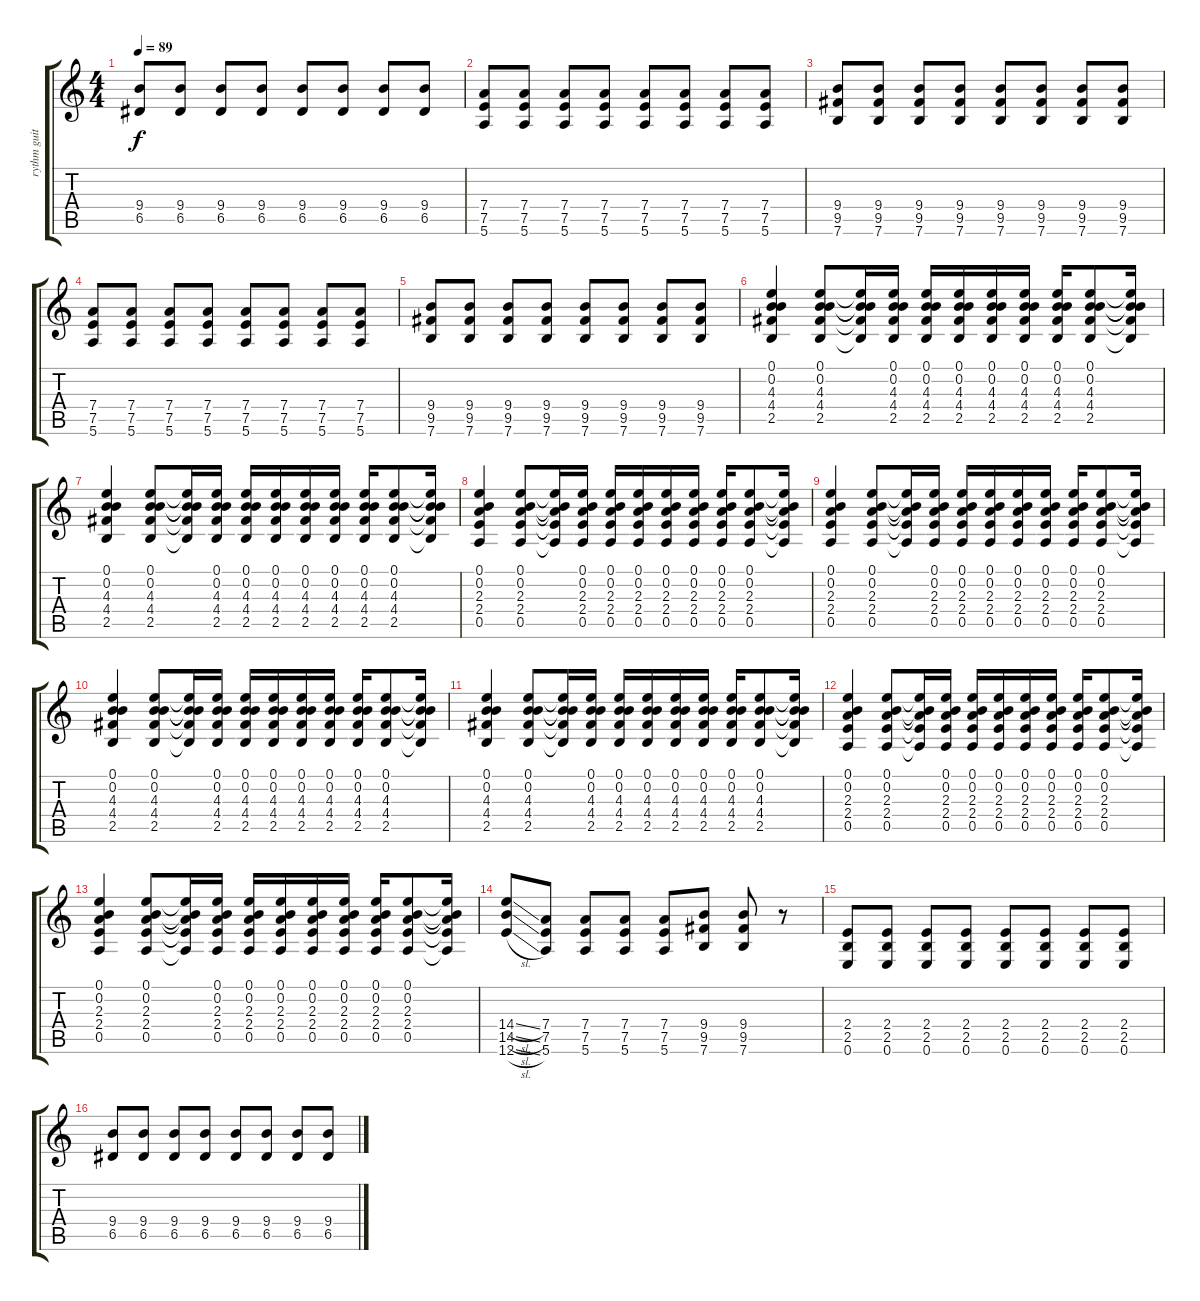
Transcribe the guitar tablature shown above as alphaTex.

\track ("rythm guitar" "rythm guit") {instrument acousticguitarsteel}
\staff {score tabs}
\tuning (E4 B3 G3 D3 A2 E2) {hide}
\ts (4 4)
\tempo 89
\clef g2
\ks c
(9.4 6.5).8{dy f} (9.4 6.5).8 (9.4 6.5).8 (9.4 6.5).8 (9.4 6.5).8 (9.4 6.5).8 (9.4 6.5).8 (9.4 6.5).8 |
(7.4 7.5 5.6).8 (7.4 7.5 5.6).8 (7.4 7.5 5.6).8 (7.4 7.5 5.6).8 (7.4 7.5 5.6).8 (7.4 7.5 5.6).8 (7.4 7.5 5.6).8 (7.4 7.5 5.6).8 |
(9.4 9.5 7.6).8 (9.4 9.5 7.6).8 (9.4 9.5 7.6).8 (9.4 9.5 7.6).8 (9.4 9.5 7.6).8 (9.4 9.5 7.6).8 (9.4 9.5 7.6).8 (9.4 9.5 7.6).8 |
(7.4 7.5 5.6).8 (7.4 7.5 5.6).8 (7.4 7.5 5.6).8 (7.4 7.5 5.6).8 (7.4 7.5 5.6).8 (7.4 7.5 5.6).8 (7.4 7.5 5.6).8 (7.4 7.5 5.6).8 |
(9.4 9.5 7.6).8 (9.4 9.5 7.6).8 (9.4 9.5 7.6).8 (9.4 9.5 7.6).8 (9.4 9.5 7.6).8 (9.4 9.5 7.6).8 (9.4 9.5 7.6).8 (9.4 9.5 7.6).8 |
(0.1 0.2 4.3 4.4 2.5).4{volume 5 instrument acousticguitarsteel} (0.1 0.2 4.3 4.4 2.5).8 (0.1{t} 0.2{t} 4.3{t} 4.4{t} 2.5{t}).16 (0.1 0.2 4.3 4.4 2.5).16 (0.1 0.2 4.3 4.4 2.5).16 (0.1 0.2 4.3 4.4 2.5).16 (0.1 0.2 4.3 4.4 2.5).16 (0.1 0.2 4.3 4.4 2.5).16 (0.1 0.2 4.3 4.4 2.5).16 (0.1 0.2 4.3 4.4 2.5).8 (0.1{t} 0.2{t} 4.3{t} 4.4{t} 2.5{t}).16 |
(0.1 0.2 4.3 4.4 2.5).4 (0.1 0.2 4.3 4.4 2.5).8 (0.1{t} 0.2{t} 4.3{t} 4.4{t} 2.5{t}).16 (0.1 0.2 4.3 4.4 2.5).16 (0.1 0.2 4.3 4.4 2.5).16 (0.1 0.2 4.3 4.4 2.5).16 (0.1 0.2 4.3 4.4 2.5).16 (0.1 0.2 4.3 4.4 2.5).16 (0.1 0.2 4.3 4.4 2.5).16 (0.1 0.2 4.3 4.4 2.5).8 (0.1{t} 0.2{t} 4.3{t} 4.4{t} 2.5{t}).16 |
(0.1 0.2 2.3 2.4 0.5).4 (0.1 0.2 2.3 2.4 0.5).8 (0.1{t} 0.2{t} 2.3{t} 2.4{t} 0.5{t}).16 (0.1 0.2 2.3 2.4 0.5).16 (0.1 0.2 2.3 2.4 0.5).16 (0.1 0.2 2.3 2.4 0.5).16 (0.1 0.2 2.3 2.4 0.5).16 (0.1 0.2 2.3 2.4 0.5).16 (0.1 0.2 2.3 2.4 0.5).16 (0.1 0.2 2.3 2.4 0.5).8 (0.1{t} 0.2{t} 2.3{t} 2.4{t} 0.5{t}).16 |
(0.1 0.2 2.3 2.4 0.5).4 (0.1 0.2 2.3 2.4 0.5).8 (0.1{t} 0.2{t} 2.3{t} 2.4{t} 0.5{t}).16 (0.1 0.2 2.3 2.4 0.5).16 (0.1 0.2 2.3 2.4 0.5).16 (0.1 0.2 2.3 2.4 0.5).16 (0.1 0.2 2.3 2.4 0.5).16 (0.1 0.2 2.3 2.4 0.5).16 (0.1 0.2 2.3 2.4 0.5).16 (0.1 0.2 2.3 2.4 0.5).8 (0.1{t} 0.2{t} 2.3{t} 2.4{t} 0.5{t}).16 |
(0.1 0.2 4.3 4.4 2.5).4{volume 5 instrument acousticguitarsteel} (0.1 0.2 4.3 4.4 2.5).8 (0.1{t} 0.2{t} 4.3{t} 4.4{t} 2.5{t}).16 (0.1 0.2 4.3 4.4 2.5).16 (0.1 0.2 4.3 4.4 2.5).16 (0.1 0.2 4.3 4.4 2.5).16 (0.1 0.2 4.3 4.4 2.5).16 (0.1 0.2 4.3 4.4 2.5).16 (0.1 0.2 4.3 4.4 2.5).16 (0.1 0.2 4.3 4.4 2.5).8 (0.1{t} 0.2{t} 4.3{t} 4.4{t} 2.5{t}).16 |
(0.1 0.2 4.3 4.4 2.5).4 (0.1 0.2 4.3 4.4 2.5).8 (0.1{t} 0.2{t} 4.3{t} 4.4{t} 2.5{t}).16 (0.1 0.2 4.3 4.4 2.5).16 (0.1 0.2 4.3 4.4 2.5).16 (0.1 0.2 4.3 4.4 2.5).16 (0.1 0.2 4.3 4.4 2.5).16 (0.1 0.2 4.3 4.4 2.5).16 (0.1 0.2 4.3 4.4 2.5).16 (0.1 0.2 4.3 4.4 2.5).8 (0.1{t} 0.2{t} 4.3{t} 4.4{t} 2.5{t}).16 |
(0.1 0.2 2.3 2.4 0.5).4 (0.1 0.2 2.3 2.4 0.5).8 (0.1{t} 0.2{t} 2.3{t} 2.4{t} 0.5{t}).16 (0.1 0.2 2.3 2.4 0.5).16 (0.1 0.2 2.3 2.4 0.5).16 (0.1 0.2 2.3 2.4 0.5).16 (0.1 0.2 2.3 2.4 0.5).16 (0.1 0.2 2.3 2.4 0.5).16 (0.1 0.2 2.3 2.4 0.5).16 (0.1 0.2 2.3 2.4 0.5).8 (0.1{t} 0.2{t} 2.3{t} 2.4{t} 0.5{t}).16 |
(0.1 0.2 2.3 2.4 0.5).4 (0.1 0.2 2.3 2.4 0.5).8 (0.1{t} 0.2{t} 2.3{t} 2.4{t} 0.5{t}).16 (0.1 0.2 2.3 2.4 0.5).16 (0.1 0.2 2.3 2.4 0.5).16 (0.1 0.2 2.3 2.4 0.5).16 (0.1 0.2 2.3 2.4 0.5).16 (0.1 0.2 2.3 2.4 0.5).16 (0.1 0.2 2.3 2.4 0.5).16 (0.1 0.2 2.3 2.4 0.5).8 (0.1{t} 0.2{t} 2.3{t} 2.4{t} 0.5{t}).16 |
(14.4{sl} 14.5{sl} 12.6{sl}).8{volume 8 instrument distortionguitar} (7.4 7.5 5.6).8 (7.4 7.5 5.6).8 (7.4 7.5 5.6).8 (7.4 7.5 5.6).8 (9.4 9.5 7.6).8 (9.4 9.5 7.6).8 r.8 |
(2.4 2.5 0.6).8 (2.4 2.5 0.6).8 (2.4 2.5 0.6).8 (2.4 2.5 0.6).8 (2.4 2.5 0.6).8 (2.4 2.5 0.6).8 (2.4 2.5 0.6).8 (2.4 2.5 0.6).8 |
(9.4 6.5).8 (9.4 6.5).8 (9.4 6.5).8 (9.4 6.5).8 (9.4 6.5).8 (9.4 6.5).8 (9.4 6.5).8 (9.4 6.5).8
